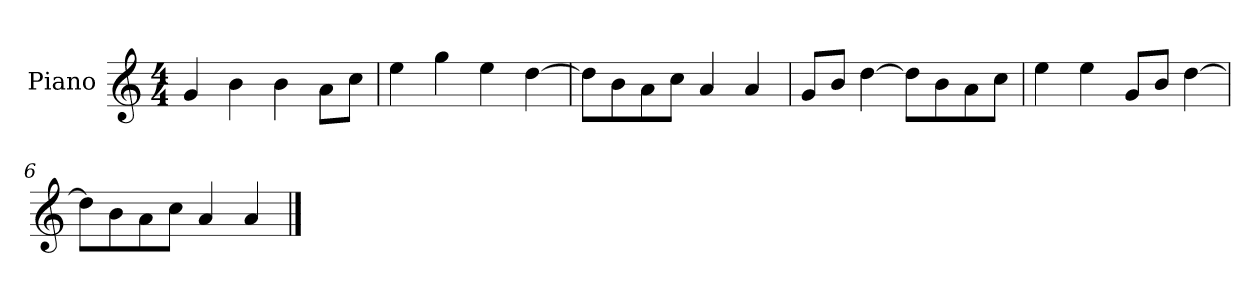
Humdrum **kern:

**kern
*part1
*staff1
*I"Piano
*I'P-no
*clefG2
*k[]
*M4/4
*MM90
=1
4g/
4b\
4b\
8a\L
8cc\J
=2
4ee\
4gg\
4ee\
[4dd\
=3
8dd\L]
8b\
8a\
8cc\J
4a/
4a/
=4
8g/L
8b/J
[4dd\
8dd\L]
8b\
8a\
8cc\J
=5
4ee\
4ee\
8g/L
8b/J
[4dd\
=6
8dd\L]
8b\
8a\
8cc\J
4a/
4a/
==
*-
